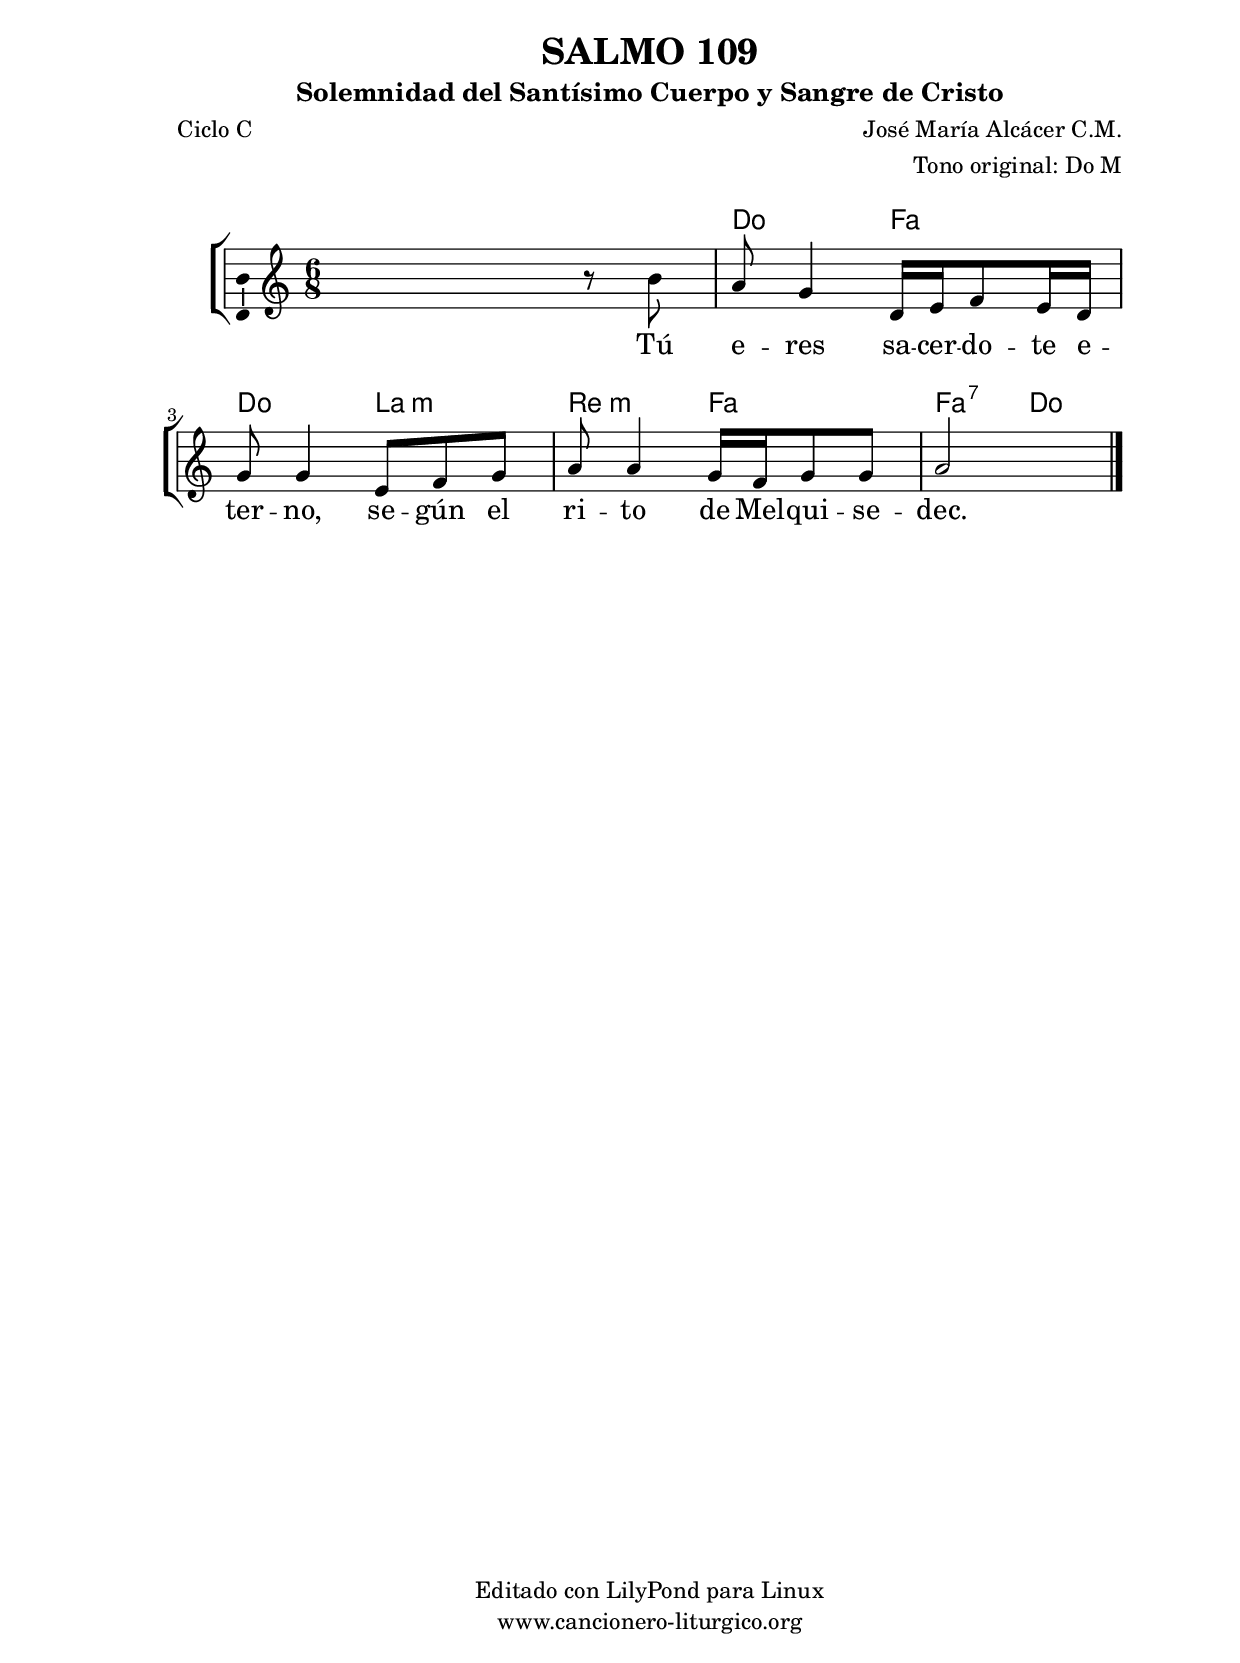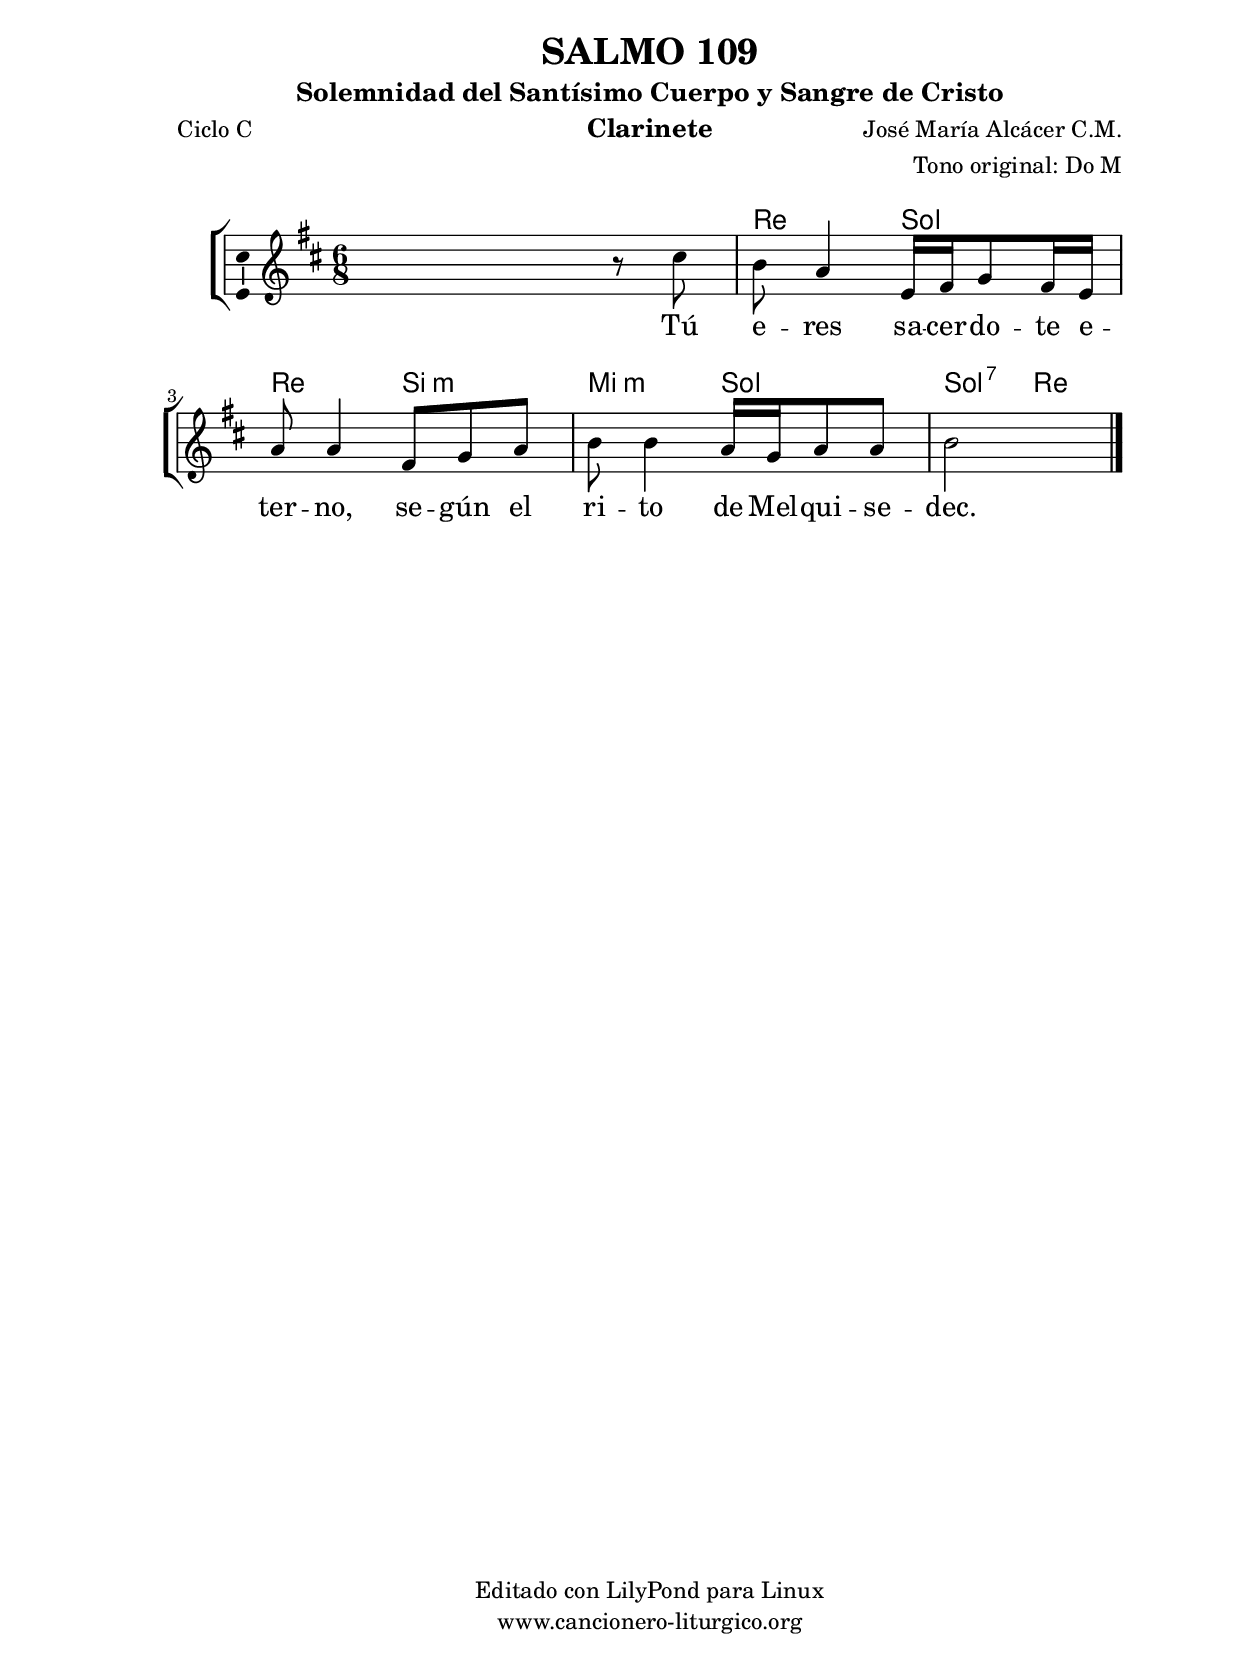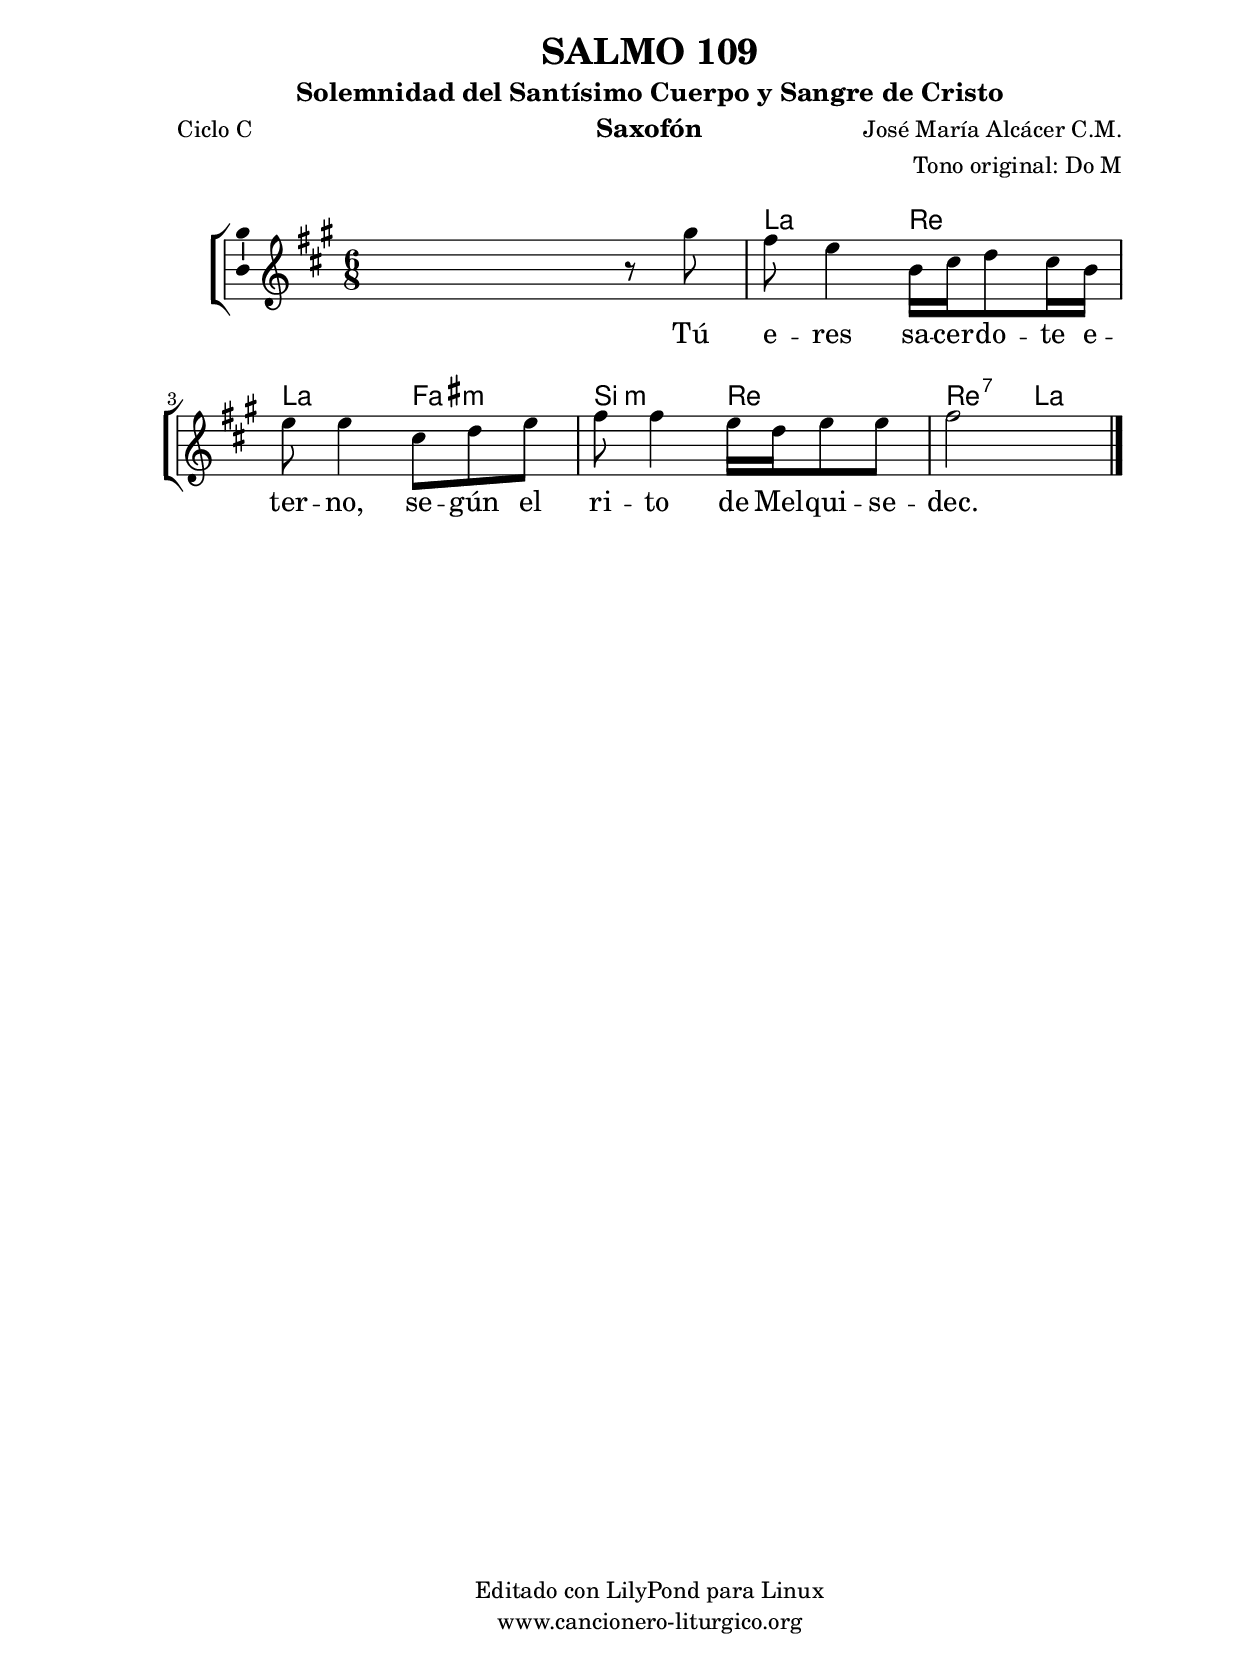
%
%para convertir .midi en .wav:
%timidity filename.midi -Ow -o finename.wav
%
%
%Para convertir de .wav a .mp3:
%lame -h -m j filename.wav
%
%
%para escuchar el midi:
%timidity nombrefichero.midi
%


%versión de lilypond para la que se ha escrito esta partitura:
\version "2.16.0"

	%Tamaño papel
	#(set-default-paper-size "a4")
	%Tamaño partitura
	#(set-global-staff-size 20)
	%No responde al pulsar sobre una nota
	#(ly:set-option 'point-and-click #f)

%parámetros del encabezamiento:
\header {
	title = "SALMO 109"
	subtitle = "Solemnidad del Santísimo Cuerpo y Sangre de Cristo"
	composer = "José María Alcácer C.M."
	poet = "Ciclo C"
	meter = ""
	arranger = "Tono original: Do M"
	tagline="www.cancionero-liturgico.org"
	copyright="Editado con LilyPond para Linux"
	tiempo = "Ordinario"
	usos = "Salmo"
	letra = "Tú eres sacerdote eterno, según el rito de Melquisedec."
	}

%parámetros asociados al papel:
\paper  {
	oddHeaderMarkup = \markup {\fill-line { \on-the-fly #not-first-page \fromproperty #'header:title \on-the-fly #not-first-page \fromproperty #'header:composer }}
	evenHeaderMarkup = \markup {\fill-line { \fromproperty #'header:composer \fromproperty #'header:title }}
	#(set-paper-size "a4")
	print-page-number = ##f
	first-page-number = 1
	print-first-page-number = ##f
%	head-separation = 3.0 \cm
	top-margin = 2.0 \cm
	bottom-margin = 0.5\cm
%%%	bottom-margin = -1.0\cm
	left-margin = 3.0 \cm
	line-width = 16.0 \cm 
	indent = 8\mm
	interscoreline = 2.\mm
	between-system-space = 15\mm
%	para que las partituras no llenen la hoja:
	ragged-bottom = ##t
%	idem para la última hoja:
	ragged-last-bottom = ##f
%	para que las partituras llenen el ancho del papel:
	ragged-last = ##f
	after-title-space = 2.5 \cm
%page-count=1
%system-count=1

	%Flexible Vertical Spacing
%	markup-markup-spacing =
%	#'((basic-distance . 15) (minimum-distance . 15) (padding . 3))
	markup-system-spacing =
	#'((basic-distance . 15) (minimum-distance . 15) (padding . 3))
	system-system-spacing =
	#'((basic-distance . 15) (minimum-distance . 15) (padding . 3))
	score-system-spacing =
	#'((basic-distance . 15) (minimum-distance . 15) (padding . 5))
%	top-system-spacing = % header
%	#'((basic-distance . 8) (minimum-distance . 0) (padding . 3))
%	top-markup-spacing =
%	#'((basic-distance . 20) (minimum-distance . 20) (padding . 3))
	last-bottom-spacing = % footer
	#'((basic-distance . 5) (minimum-distance . 5) (padding . 3))
%	score-markup-spacing =
%	#'((basic-distance . 16) (minimum-distance . 13) (padding . 3))

	}


%parámetros que afectan a toda la partitura:
global =  {
	%clave de sol (G):
	\clef G
	%armadura:
%%%	\transpose ees c
	\key c \major
	\tempo 4=66
	\set Score.tempoHideNote = ##t
	}


acordes = {
	\italianChords
	\chordmode {
%%%	\transpose ees c
{

s2.
c4. f c a:m d:m f f:7 c 

	}
	}
}


melodia = 
%%%	\transpose ees c
{
	\relative c''{

\time 6/8
s2 r8 b8
a8 g4 d16 e f8 e16 d
g8 g4 e8 f g
a8 a4 g16 f g8 g
a2 s4

	\bar "|."
	}
	}


texto = \lyricmode {
Tú e -- res sa -- cer -- do -- te e -- ter -- no,
se -- gún el ri -- to de Mel -- qui -- se -- dec.
	}


acordesStaff = \context ChordNames = acordesStaff <<
	\set chordChanges = ##t
	\acordes
	>>


vozStaff = \context Voice = vozStaff
\with {\consists "Ambitus_engraver"}
<<
%	\set Staff.instrumentName = ""
%	\set Staff.shortInstrumentName = ""
%	\set Staff.midiInstrument = #"clarinet"
%	\set Staff.midiInstrument = #"cello"
%	\set Staff.midiInstrument = #"flute"
	\set Staff.midiInstrument = #"electric guitar (jazz)"
%	\set Staff.midiInstrument = #"english horn"
%	\set Staff.midiInstrument = #"violin"
%	\set Staff.midiInstrument = #"glockenspiel"
	\set Staff.midiMinimumVolume = #0.7
	\set Staff.midiMaximumVolume = #0.9
	\global
	\melodia
	>>


textoStaff = \context Lyrics = textoStaff <<
	\lyricsto vozStaff \texto
	>>

\book {
	\score {
		\context ChoirStaff {
			\override StaffGroup.SystemStartBracket #'collapse-height = #1
			\override Score.SystemStartBar #'collapse-height = #1
			<<
			\acordesStaff
			\vozStaff
			\textoStaff
			>>
			}
		\layout {
	    		\context {
				\Lyrics
				\override LyricText #'font-size = #2
				}
	   		 \context {
				\Score
				%fontSize = #3
				\override StaffSymbol #'staff-space = #(magstep +3)
				%\override Beam #'thickness = #0.55
				%\override SpacingSpanner #'spacing-increment = #1.0
				%\override Slur #'height-limit = #1.5
				}
			}
		}
	\score {
		\unfoldRepeats
		\context ChoirStaff {
			<<
			\acordesStaff
			\vozStaff
			>>
			}
		\midi {
	  		\context {
	  			\Score
				tempoWholesPerMinute = #(ly:make-moment 70 4)
				}
			}
		}
	}

%Partitura para clarinete
#(define output-suffix "C")
\book {
	\header{
		instrument = "Clarinete"
		}
	\score {
		\context ChoirStaff {
			\override StaffGroup.SystemStartBracket #'collapse-height = #1
			\override Score.SystemStartBar #'collapse-height = #1
\transpose c d
			<<
			\acordesStaff
			\vozStaff
			\textoStaff
			>>
			}
		\layout {
	    		\context {
				\Lyrics
				\override LyricText #'font-size = #2
				}
	   		 \context {
				\Score
				%fontSize = #3
				\override StaffSymbol #'staff-space = #(magstep +3)
				%\override Beam #'thickness = #0.55
				%\override SpacingSpanner #'spacing-increment = #1.0
				%\override Slur #'height-limit = #1.5
				}
			}
		}
	}

%Partitura para saxofón
#(define output-suffix "S")
\book {
	\header{
		instrument = "Saxofón"
		}
	\score {
		\context ChoirStaff {
			\override StaffGroup.SystemStartBracket #'collapse-height = #1
			\override Score.SystemStartBar #'collapse-height = #1
\transpose c a
			<<
			\acordesStaff
			\vozStaff
			\textoStaff
			>>
			}
		\layout {
	    		\context {
				\Lyrics
				\override LyricText #'font-size = #2
				}
	   		 \context {
				\Score
				%fontSize = #3
				\override StaffSymbol #'staff-space = #(magstep +3)
				%\override Beam #'thickness = #0.55
				%\override SpacingSpanner #'spacing-increment = #1.0
				%\override Slur #'height-limit = #1.5
				}
			}
		}
	}

